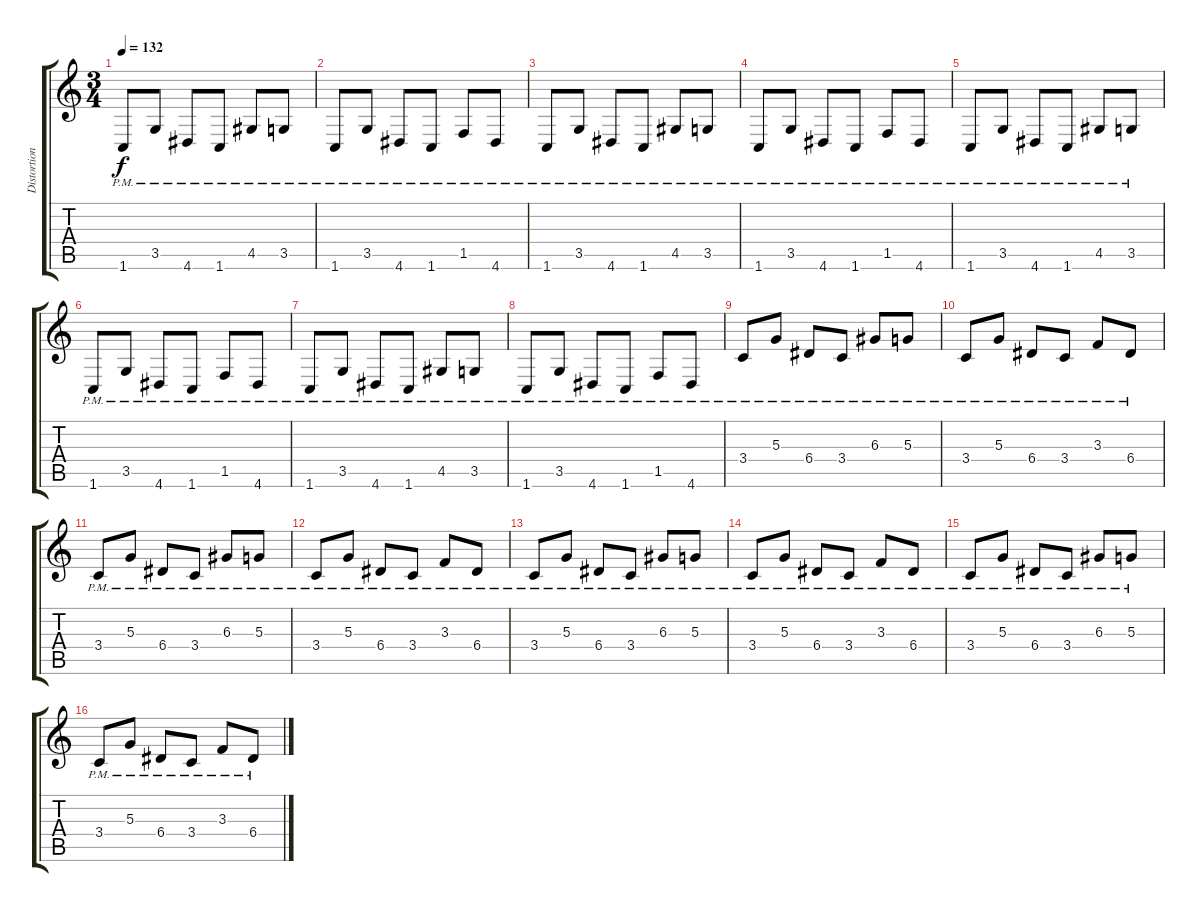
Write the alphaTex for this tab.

\track ("Distortion guitar 2" "Distortion") {instrument distortionguitar}
\staff {score tabs}
\tuning (B3 Gb3 D3 A2 E2 B1) {hide}
\ts (3 4)
\tempo 132
\clef g2
\ks c
1.6{pm}.8{dy f} 3.5{pm}.8 4.6{pm}.8 1.6{pm}.8 4.5{pm}.8 3.5{pm}.8 |
1.6{pm}.8 3.5{pm}.8 4.6{pm}.8 1.6{pm}.8 1.5{pm}.8 4.6{pm}.8 |
1.6{pm}.8 3.5{pm}.8 4.6{pm}.8 1.6{pm}.8 4.5{pm}.8 3.5{pm}.8 |
1.6{pm}.8 3.5{pm}.8 4.6{pm}.8 1.6{pm}.8 1.5{pm}.8 4.6{pm}.8 |
1.6{pm}.8 3.5{pm}.8 4.6{pm}.8 1.6{pm}.8 4.5{pm}.8 3.5{pm}.8 |
1.6{pm}.8 3.5{pm}.8 4.6{pm}.8 1.6{pm}.8 1.5{pm}.8 4.6{pm}.8 |
1.6{pm}.8 3.5{pm}.8 4.6{pm}.8 1.6{pm}.8 4.5{pm}.8 3.5{pm}.8 |
1.6{pm}.8 3.5{pm}.8 4.6{pm}.8 1.6{pm}.8 1.5{pm}.8 4.6{pm}.8 |
3.4{pm}.8 5.3{pm}.8 6.4{pm}.8 3.4{pm}.8 6.3{pm}.8 5.3{pm}.8 |
3.4{pm}.8 5.3{pm}.8 6.4{pm}.8 3.4{pm}.8 3.3{pm}.8 6.4{pm}.8 |
3.4{pm}.8 5.3{pm}.8 6.4{pm}.8 3.4{pm}.8 6.3{pm}.8 5.3{pm}.8 |
3.4{pm}.8 5.3{pm}.8 6.4{pm}.8 3.4{pm}.8 3.3{pm}.8 6.4{pm}.8 |
3.4{pm}.8 5.3{pm}.8 6.4{pm}.8 3.4{pm}.8 6.3{pm}.8 5.3{pm}.8 |
3.4{pm}.8 5.3{pm}.8 6.4{pm}.8 3.4{pm}.8 3.3{pm}.8 6.4{pm}.8 |
3.4{pm}.8 5.3{pm}.8 6.4{pm}.8 3.4{pm}.8 6.3{pm}.8 5.3{pm}.8 |
3.4{pm}.8 5.3{pm}.8 6.4{pm}.8 3.4{pm}.8 3.3{pm}.8 6.4{pm}.8
